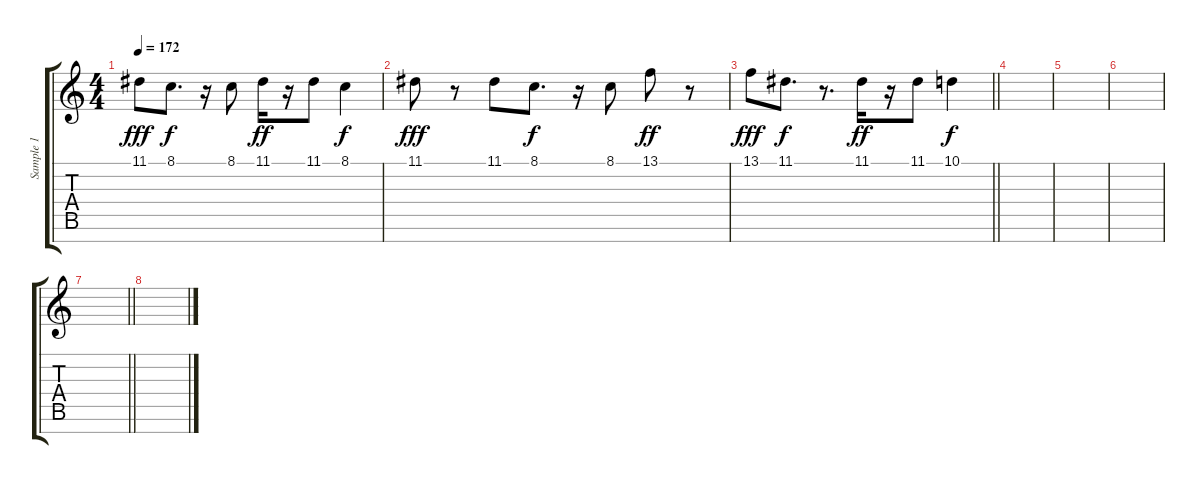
\track ("Sample 1" "Sample 1") {instrument lead2sawtooth}
\staff {score tabs}
\tuning (E4 B3 G3 D3 A2 E2 B1) {hide}
\ts (4 4)
\tempo 172
\clef g2
\ks c
11.1.8{dy fff} 8.1.8{d dy f} r.16 8.1.8 11.1.16{dy ff} r.16 11.1.8 8.1.4{dy f} |
11.1.8{dy fff} r.8 11.1.8 8.1.8{d dy f} r.16 8.1.8 13.1.8{dy ff} r.8 |
\barLineRight lightlight
13.1.8{dy fff} 11.1.8{d dy f} r.8{d} 11.1.16{dy ff} r.16 11.1.8 10.1.4{dy f} |
\section ("" " ")
|
|
|
\barLineRight lightlight
|
\section ("" " ")
